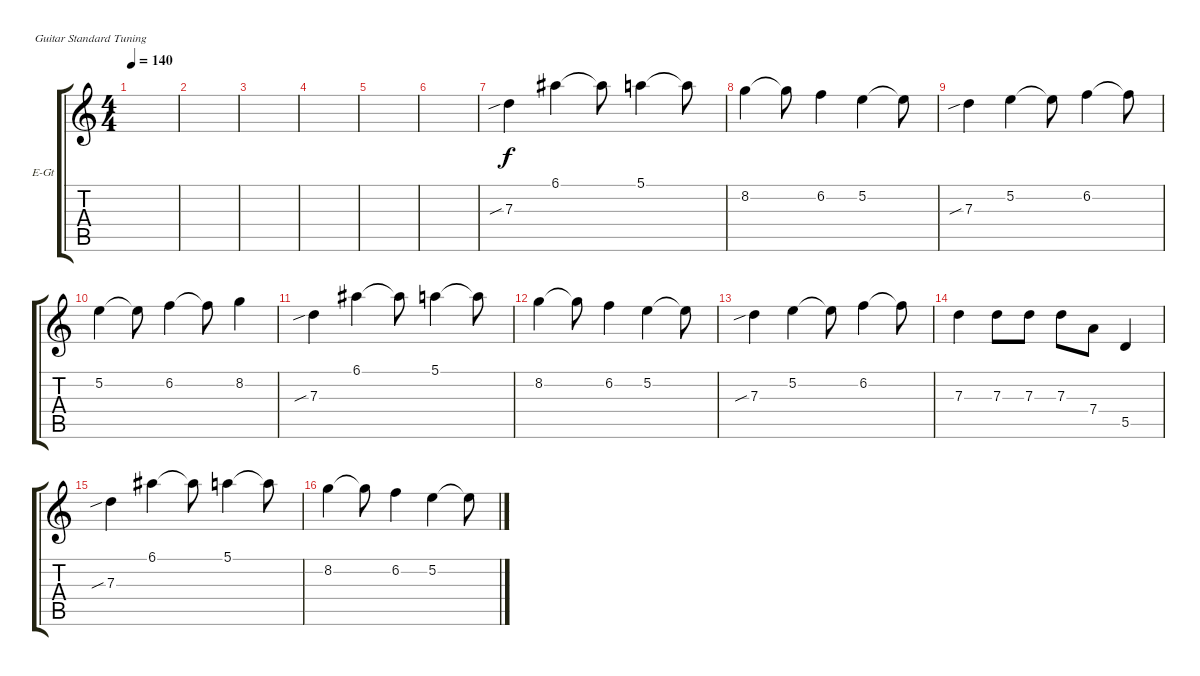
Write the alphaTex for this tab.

\defaultSystemsLayout 4
\bracketExtendMode groupsimilarinstruments
\firstSystemTrackNameOrientation horizontal
\otherSystemsTrackNameOrientation horizontal
\track ("Electric Guitar" "E-Gt") {instrument electricguitarclean}
\staff {score tabs}
\tuning (E4 B3 G3 D3 A2 E2)
\ts (4 4)
\tempo 140
\clef g2
\ks c
|
|
|
|
|
|
7.3{sib}.4 6.1.4 6.1{t}.8 5.1.4 5.1{t}.8 |
8.2.4 8.2{t}.8 6.2.4 5.2.4 5.2{t}.8 |
7.3{sib}.4 5.2.4 5.2{t}.8 6.2.4 6.2{t}.8 |
5.2.4 5.2{t}.8 6.2.4 6.2{t}.8 8.2.4 |
7.3{sib}.4 6.1.4 6.1{t}.8 5.1.4 5.1{t}.8 |
8.2.4 8.2{t}.8 6.2.4 5.2.4 5.2{t}.8 |
7.3{sib}.4 5.2.4 5.2{t}.8 6.2.4 6.2{t}.8 |
7.3.4 7.3.8 7.3.8 7.3.8 7.4.8 5.5.4 |
7.3{sib}.4 6.1.4 6.1{t}.8 5.1.4 5.1{t}.8 |
8.2.4 8.2{t}.8 6.2.4 5.2.4 5.2{t}.8
